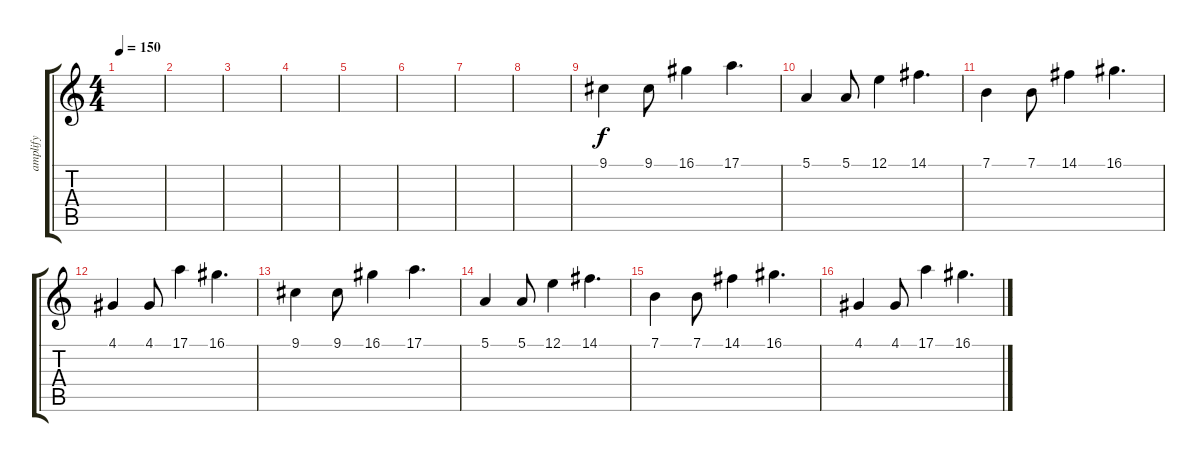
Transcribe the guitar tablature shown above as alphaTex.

\track ("amplify" "amplify") {instrument acousticgrandpiano}
\staff {score tabs}
\tuning (E4 B3 G3 D3 A2 E2) {hide}
\ts (4 4)
\tempo 150
\clef g2
\ks c
|
|
|
|
|
|
|
|
9.1.4 9.1.8 16.1.4 17.1.4{d} |
5.1.4 5.1.8 12.1.4 14.1.4{d} |
7.1.4 7.1.8 14.1.4 16.1.4{d} |
4.1.4 4.1.8 17.1.4 16.1.4{d} |
9.1.4 9.1.8 16.1.4 17.1.4{d} |
5.1.4 5.1.8 12.1.4 14.1.4{d} |
7.1.4 7.1.8 14.1.4 16.1.4{d} |
4.1.4 4.1.8 17.1.4 16.1.4{d}
